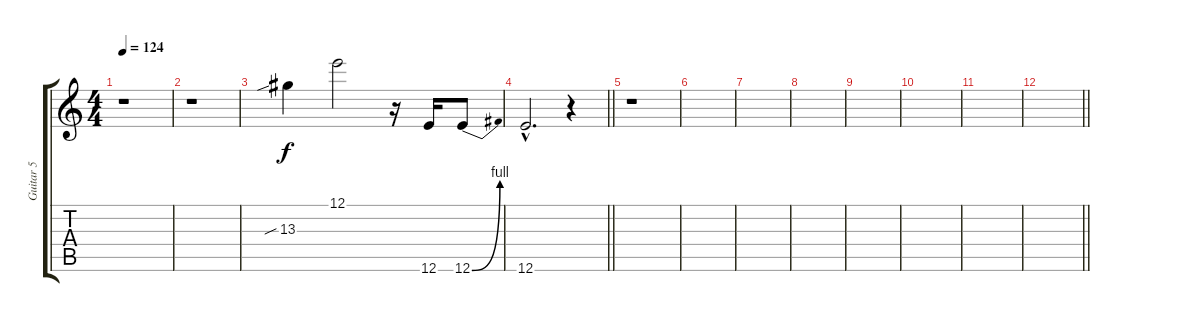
\track ("Guitar 5" "Guitar 5") {instrument distortionguitar}
\staff {score tabs}
\tuning (E4 B3 G3 D3 A2 E2) {hide}
\ts (4 4)
\tempo 124
\clef g2
\ks c
r.1{dy f} |
r.1 |
13.3{sib}.4 12.1.2 r.16 12.6.16 12.6{be (bend 0 0 60 4)}.8 |
\barLineRight lightlight
12.6{hac}.2{d} r.4 |
r.1 |
|
|
|
|
|
|
\barLineRight lightlight
